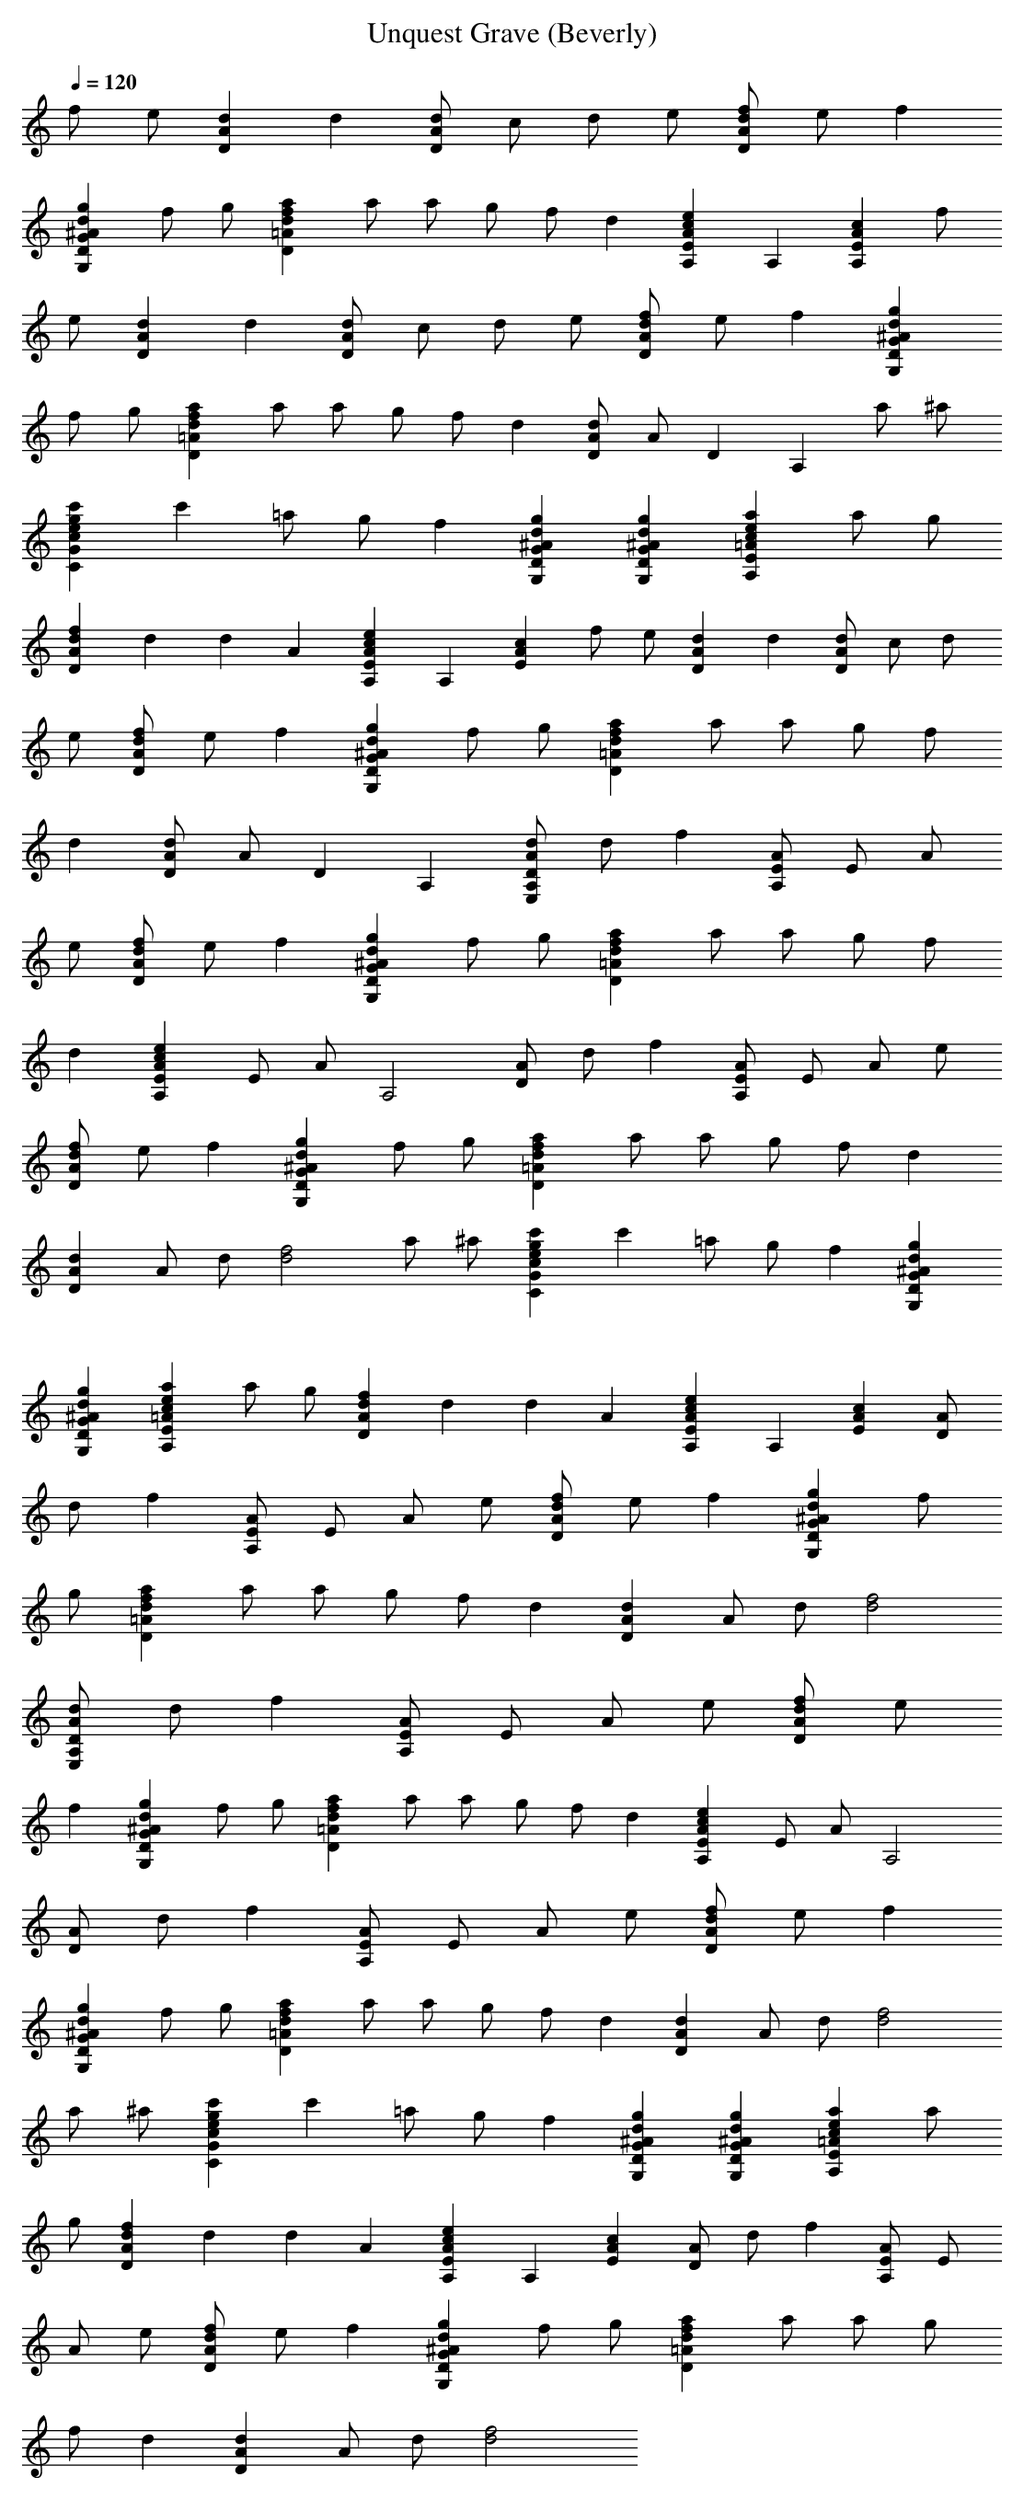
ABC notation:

X:1
T:Unquest Grave (Beverly)
L:1/4
Q:120
K:C
f/2 e/2 [dAD] d [d/2A/2D/2] c/2 d/2 e/2 [f/2d/2A/2D/2] e/2 f
[gd^AGDG,] f/2 g/2 [afd=AD] a/2 a/2 g/2 f/2 d [ecAEA,] A, [cAEA,] f/2
e/2 [dAD] d [d/2A/2D/2] c/2 d/2 e/2 [f/2d/2A/2D/2] e/2 f [gd^AGDG,]
f/2 g/2 [afd=AD] a/2 a/2 g/2 f/2 d [d/2A/2D/2] A/2 D A, a/2 ^a/2
[c'gecGC] c' =a/2 g/2 f [gd^AGDG,] [gd^AGDG,] [aec=AEA,] a/2 g/2
[fdAD] d d A [ecAEA,] A, [cAE] f/2 e/2 [dAD] d [d/2A/2D/2] c/2 d/2
e/2 [f/2d/2A/2D/2] e/2 f [gd^AGDG,] f/2 g/2 [afd=AD] a/2 a/2 g/2 f/2
d [d/2A/2D/2] A/2 D A, [d/2A/2D/2A,/2E,/2] d/2 f [A/2E/2A,/2] E/2 A/2
e/2 [f/2d/2A/2D/2] e/2 f [gd^AGDG,] f/2 g/2 [afd=AD] a/2 a/2 g/2 f/2
d [ecAEA,] E/2 A/2 A,2 [A/2D/2] d/2 f [A/2E/2A,/2] E/2 A/2 e/2
[f/2d/2A/2D/2] e/2 f [gd^AGDG,] f/2 g/2 [afd=AD] a/2 a/2 g/2 f/2 d
[dAD] A/2 d/2 [f2d2] a/2 ^a/2 [c'gecGC] c' =a/2 g/2 f [gd^AGDG,]
[gd^AGDG,] [aec=AEA,] a/2 g/2 [fdAD] d d A [ecAEA,] A, [cAE] [A/2D/2]
d/2 f [A/2E/2A,/2] E/2 A/2 e/2 [f/2d/2A/2D/2] e/2 f [gd^AGDG,] f/2
g/2 [afd=AD] a/2 a/2 g/2 f/2 d [dAD] A/2 d/2 [f2d2]
[d/2A/2D/2A,/2E,/2] d/2 f [A/2E/2A,/2] E/2 A/2 e/2 [f/2d/2A/2D/2] e/2
f [gd^AGDG,] f/2 g/2 [afd=AD] a/2 a/2 g/2 f/2 d [ecAEA,] E/2 A/2 A,2
[A/2D/2] d/2 f [A/2E/2A,/2] E/2 A/2 e/2 [f/2d/2A/2D/2] e/2 f
[gd^AGDG,] f/2 g/2 [afd=AD] a/2 a/2 g/2 f/2 d [dAD] A/2 d/2 [f2d2]
a/2 ^a/2 [c'gecGC] c' =a/2 g/2 f [gd^AGDG,] [gd^AGDG,] [aec=AEA,] a/2
g/2 [fdAD] d d A [ecAEA,] A, [cAE] [A/2D/2] d/2 f [A/2E/2A,/2] E/2
A/2 e/2 [f/2d/2A/2D/2] e/2 f [gd^AGDG,] f/2 g/2 [afd=AD] a/2 a/2 g/2
f/2 d [dAD] A/2 d/2 [f2d2]
